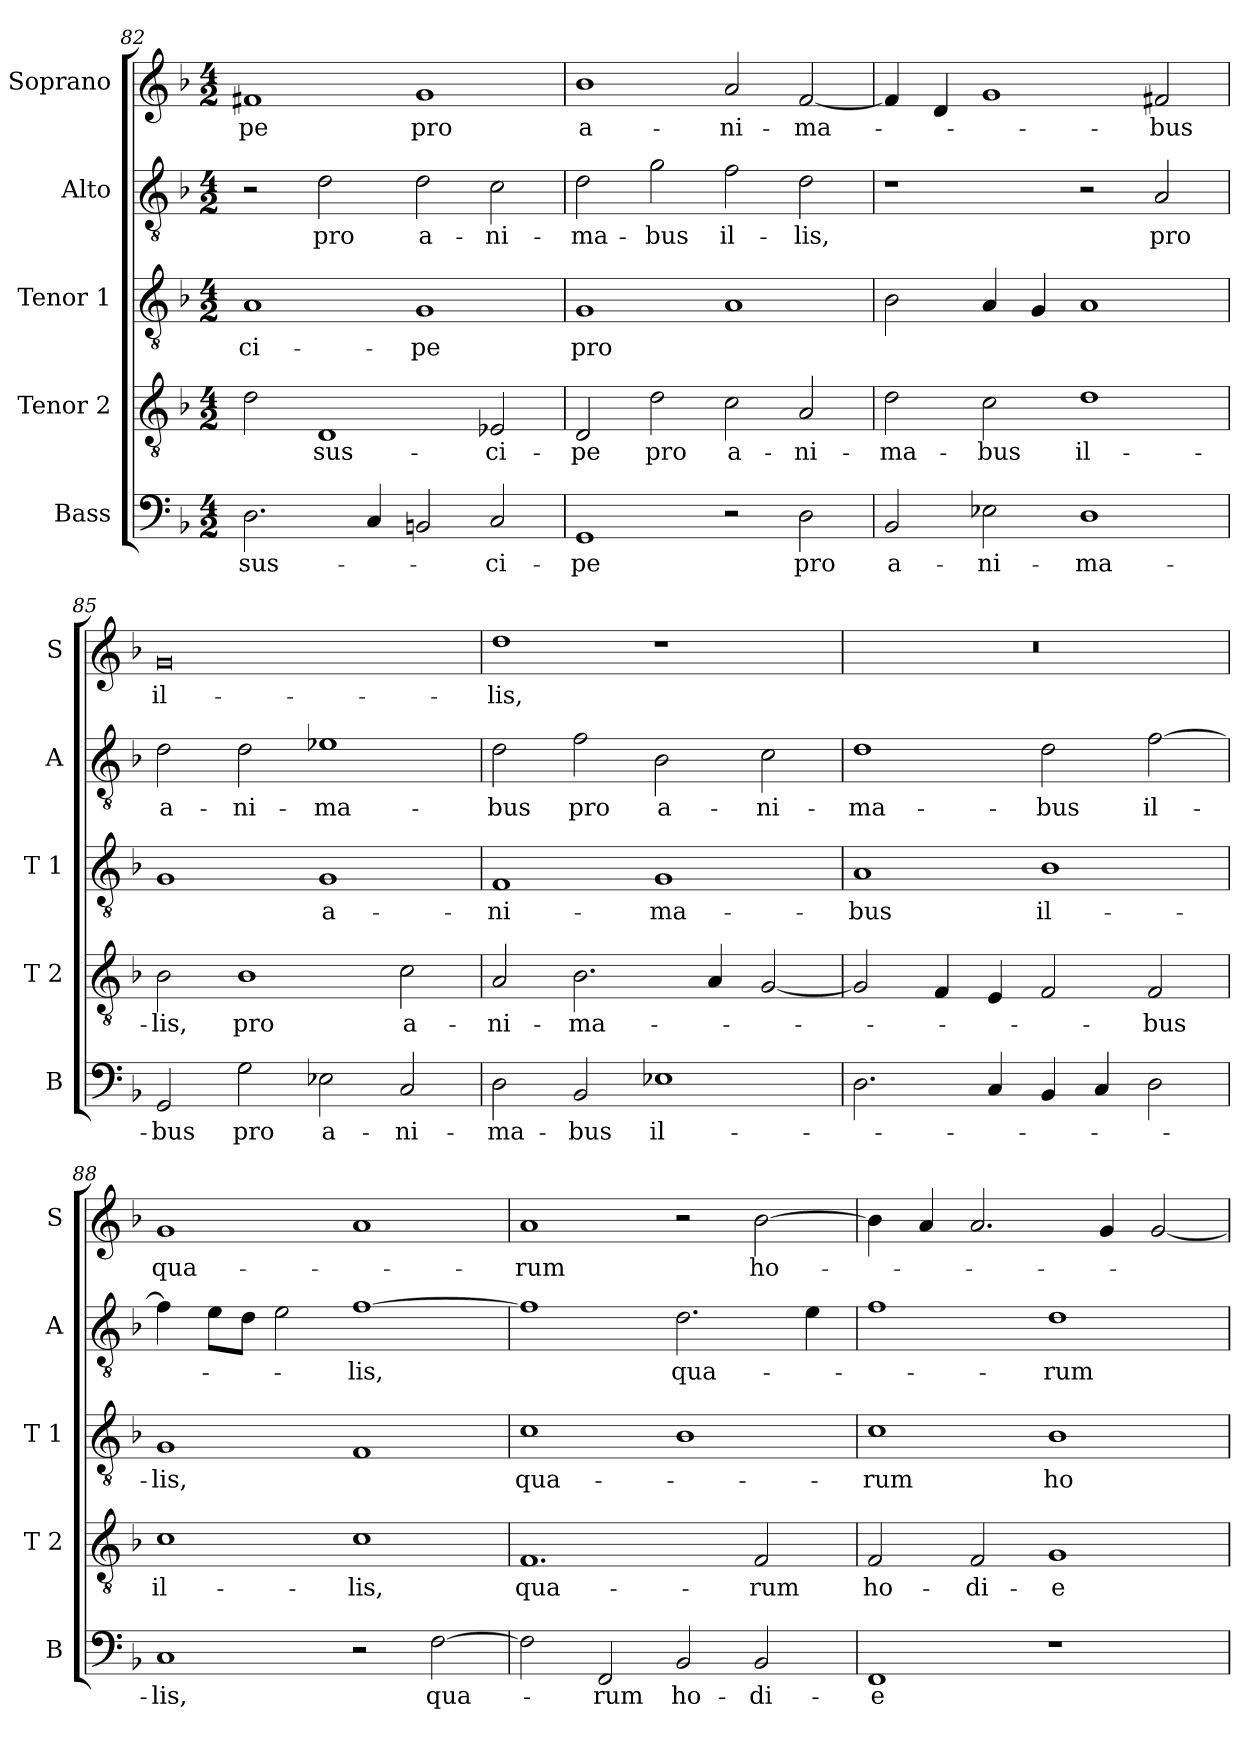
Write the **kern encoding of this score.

**kern	**text	**kern	**text	**kern	**text	**kern	**text	**kern	**text
*part5	*part5	*part4	*part4	*part3	*part3	*part2	*part2	*part1	*part1
*staff5	*staff5	*staff4	*staff4	*staff3	*staff3	*staff2	*staff2	*staff1	*staff1
*I"Bass	*	*I"Tenor 2	*	*I"Tenor 1	*	*I"Alto	*	*I"Soprano	*
*I'B	*	*I'T 2	*	*I'T 1	*	*I'A	*	*I'S	*
*clefF4	*	*clefGv2	*	*clefGv2	*	*clefGv2	*	*clefG2	*
*k[b-]	*	*k[b-]	*	*k[b-]	*	*k[b-]	*	*k[b-]	*
*F:	*	*F:	*	*F:	*	*F:	*	*F:	*
*M4/2	*	*M4/2	*	*M4/2	*	*M4/2	*	*M4/2	*
=82	=82	=82	=82	=82	=82	=82	=82	=82	=82
!	!LO:LY:b	!	!	!	!LO:LY:b	!	!	!	!LO:LY:b
2.D\	sus-	2d\	.	1A	-ci-	2r	.	1f#X	-pe
!	!	!	!LO:LY:b	!	!	!	!LO:LY:b	!	!
.	.	1D	sus-	.	.	2d\	pro	.	.
4C/	.	.	.	.	.	.	.	.	.
!	!	!	!	!	!LO:LY:b	!	!LO:LY:b	!	!LO:LY:b
2BBn/	.	.	.	1G	-pe	2d\	a-	1g	pro
!	!LO:LY:b	!	!LO:LY:b	!	!	!	!LO:LY:b	!	!
2C/	-ci-	2E-X/	-ci-	.	.	2c\	-ni-	.	.
=83	=83	=83	=83	=83	=83	=83	=83	=83	=83
!	!LO:LY:b	!	!LO:LY:b	!	!LO:LY:b	!	!LO:LY:b	!	!LO:LY:b
1GG	-pe	2D/	-pe	1G	pro	2d\	-ma-	1b-	a-
!	!	!	!LO:LY:b	!	!	!	!LO:LY:b	!	!
.	.	2d\	pro	.	.	2g\	-bus	.	.
!	!	!	!LO:LY:b	!	!	!	!LO:LY:b	!	!LO:LY:b
2r	.	2c\	a-	1A	.	2f\	il-	2a/	-ni-
!	!LO:LY:b	!	!LO:LY:b	!	!	!	!LO:LY:b	!	!LO:LY:b
2D\	pro	2A/	-ni-	.	.	2d\	-lis,	[2f/	-ma-
=84	=84	=84	=84	=84	=84	=84	=84	=84	=84
!	!LO:LY:b	!	!LO:LY:b	!	!	!	!	!	!
2BB-/	a-	2d\	-ma-	2B-\	.	1r	.	4f/]	.
.	.	.	.	.	.	.	.	4d/	.
!	!LO:LY:b	!	!LO:LY:b	!	!	!	!	!	!
2E-X\	-ni-	2c\	-bus	4A/	.	.	.	1g	.
.	.	.	.	4G/	.	.	.	.	.
!	!LO:LY:b	!	!LO:LY:b	!	!	!	!	!	!
1D	-ma-	1d	il-	1A	.	2r	.	.	.
!	!	!	!	!	!	!	!LO:LY:b	!	!LO:LY:b
.	.	.	.	.	.	2A/	pro	2f#X/	-bus
=85	=85	=85	=85	=85	=85	=85	=85	=85	=85
!	!LO:LY:b	!	!LO:LY:b	!	!	!	!LO:LY:b	!	!LO:LY:b
2GG/	-bus	2B-\	-lis,	1G	.	2d\	a-	0g	il-
!	!LO:LY:b	!	!LO:LY:b	!	!	!	!LO:LY:b	!	!
2G\	pro	1B-	pro	.	.	2d\	-ni-	.	.
!	!LO:LY:b	!	!	!	!LO:LY:b	!	!LO:LY:b	!	!
2E-X\	a-	.	.	1G	a-	1e-X	-ma-	.	.
!	!LO:LY:b	!	!LO:LY:b	!	!	!	!	!	!
2C/	-ni-	2c\	a-	.	.	.	.	.	.
!!LO:PB:g=z
=86	=86	=86	=86	=86	=86	=86	=86	=86	=86
!	!LO:LY:b	!	!LO:LY:b	!	!LO:LY:b	!	!LO:LY:b	!	!LO:LY:b
2D\	-ma-	2A/	-ni-	1F	-ni-	2d\	-bus	1dd	-lis,
!	!LO:LY:b	!	!LO:LY:b	!	!	!	!LO:LY:b	!	!
2BB-/	-bus	2.B-\	-ma-	.	.	2f\	pro	.	.
!	!LO:LY:b	!	!	!	!LO:LY:b	!	!LO:LY:b	!	!
1E-X	il-	.	.	1G	-ma-	2B-\	a-	1r	.
.	.	4A/	.	.	.	.	.	.	.
!	!	!	!	!	!	!	!LO:LY:b	!	!
.	.	[2G/	.	.	.	2c\	-ni-	.	.
=87	=87	=87	=87	=87	=87	=87	=87	=87	=87
!	!	!	!	!	!LO:LY:b	!	!LO:LY:b	!	!
2.D\	.	2G/]	.	1A	-bus	1d	-ma-	0r	.
.	.	4F/	.	.	.	.	.	.	.
4C/	.	4E/	.	.	.	.	.	.	.
!	!	!	!	!	!LO:LY:b	!	!LO:LY:b	!	!
4BB-/	.	2F/	.	1B-	il-	2d\	-bus	.	.
4C/	.	.	.	.	.	.	.	.	.
!	!	!	!LO:LY:b	!	!	!	!LO:LY:b	!	!
2D\	.	2F/	-bus	.	.	[2f\	il-	.	.
=88	=88	=88	=88	=88	=88	=88	=88	=88	=88
!	!LO:LY:b	!	!LO:LY:b	!	!LO:LY:b	!	!	!	!LO:LY:b
1C	-lis,	1c	il-	1G	-lis,	4f\]	.	1g	qua-
.	.	.	.	.	.	8e\L	.	.	.
.	.	.	.	.	.	8d\J	.	.	.
.	.	.	.	.	.	2e\	.	.	.
!	!	!	!LO:LY:b	!	!	!	!LO:LY:b	!	!
2r	.	1c	-lis,	1F	.	[1f	-lis,	1a	.
!	!LO:LY:b	!	!	!	!	!	!	!	!
[2F\	qua-	.	.	.	.	.	.	.	.
=89	=89	=89	=89	=89	=89	=89	=89	=89	=89
!	!	!	!LO:LY:b	!	!LO:LY:b	!	!	!	!LO:LY:b
2F\]	.	1.F	qua-	1c	qua-	1f]	.	1a	-rum
!	!LO:LY:b	!	!	!	!	!	!	!	!
2FF/	-rum	.	.	.	.	.	.	.	.
!	!LO:LY:b	!	!	!	!	!	!LO:LY:b	!	!
2BB-/	ho-	.	.	1B-	.	2.d\	qua-	2r	.
!	!LO:LY:b	!	!LO:LY:b	!	!	!	!	!	!LO:LY:b
2BB-/	-di-	2F/	-rum	.	.	.	.	[2b-\	ho-
.	.	.	.	.	.	4e\	.	.	.
=90	=90	=90	=90	=90	=90	=90	=90	=90	=90
!	!LO:LY:b	!	!LO:LY:b	!	!LO:LY:b	!	!	!	!
1FF	-e	2F/	ho-	1c	-rum	1f	.	4b-\]	.
.	.	.	.	.	.	.	.	4a/	.
!	!	!	!LO:LY:b	!	!	!	!	!	!
.	.	2F/	-di-	.	.	.	.	2.a/	.
!	!	!	!LO:LY:b	!	!LO:LY:b	!	!LO:LY:b	!	!
1r	.	1G	-e	1B-	ho-	1d	-rum	.	.
.	.	.	.	.	.	.	.	4g/	.
.	.	.	.	.	.	.	.	[2g/	.
=	=	=	=	=	=	=	=	=	=
*-	*-	*-	*-	*-	*-	*-	*-	*-	*-
